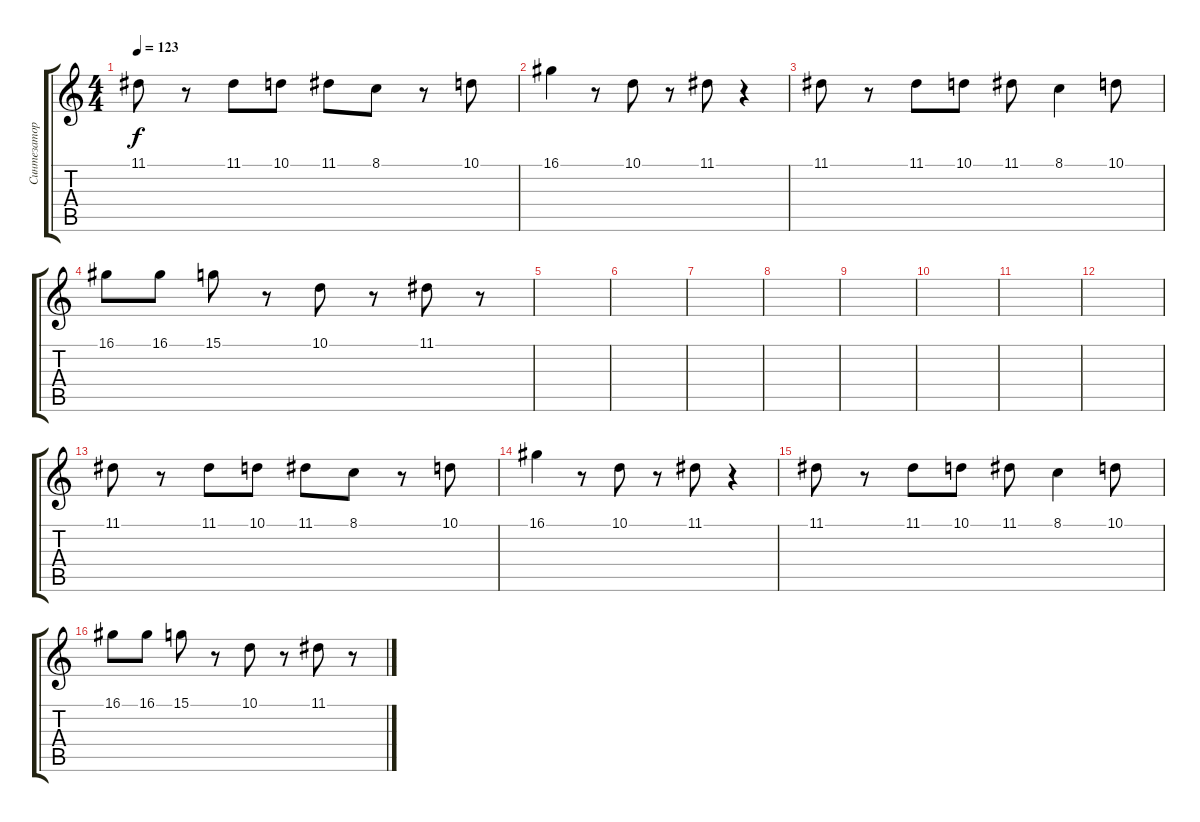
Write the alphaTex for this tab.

\track ("Синтезатор" "Синтезатор") {instrument recorder}
\staff {score tabs}
\tuning (E4 B3 G3 D3 A2 E2) {hide}
\ts (4 4)
\tempo 123
\clef g2
\ks c
11.1.8{dy f} r.8 11.1.8 10.1.8 11.1.8 8.1.8 r.8 10.1.8 |
16.1.4 r.8 10.1.8 r.8 11.1.8 r.4 |
11.1.8 r.8 11.1.8 10.1.8 11.1.8 8.1.4 10.1.8 |
16.1.8 16.1.8 15.1.8 r.8 10.1.8 r.8 11.1.8 r.8 |
|
|
|
|
|
|
|
|
11.1.8 r.8 11.1.8 10.1.8 11.1.8 8.1.8 r.8 10.1.8 |
16.1.4 r.8 10.1.8 r.8 11.1.8 r.4 |
11.1.8 r.8 11.1.8 10.1.8 11.1.8 8.1.4 10.1.8 |
16.1.8 16.1.8 15.1.8 r.8 10.1.8 r.8 11.1.8 r.8
